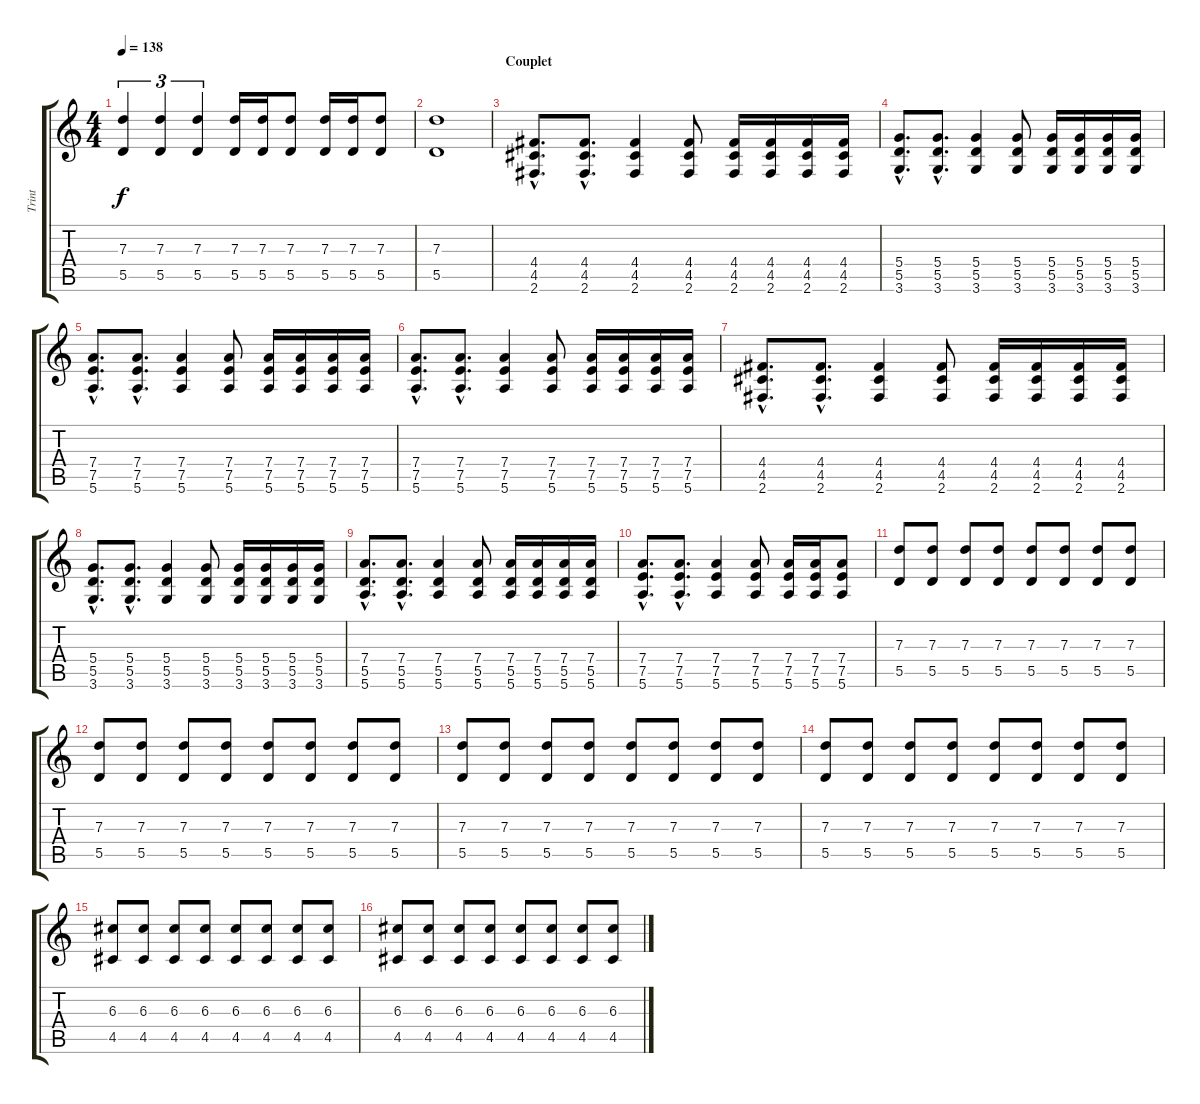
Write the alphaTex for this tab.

\track ("Trint" "Trint") {instrument overdrivenguitar}
\staff {score tabs}
\tuning (E4 B3 G3 D3 A2 E2) {hide}
\ts (4 4)
\tempo 138
\clef g2
\ks c
(7.3 5.5).4{tu (3 2) dy f} (7.3 5.5).4{tu (3 2)} (7.3 5.5).4{tu (3 2)} (7.3 5.5).16 (7.3 5.5).16 (7.3 5.5).8 (7.3 5.5).16 (7.3 5.5).16 (7.3 5.5).8 |
(7.3 5.5).1 |
\section ("" "Couplet")
(4.4{hac} 4.5{hac} 2.6{hac}).8{d} (4.4{hac} 4.5{hac} 2.6{hac}).8{d} (4.4 4.5 2.6).4 (4.4 4.5 2.6).8 (4.4 4.5 2.6).16 (4.4 4.5 2.6).16 (4.4 4.5 2.6).16 (4.4 4.5 2.6).16 |
(5.4{hac} 5.5{hac} 3.6{hac}).8{d} (5.4{hac} 5.5{hac} 3.6{hac}).8{d} (5.4 5.5 3.6).4 (5.4 5.5 3.6).8 (5.4 5.5 3.6).16 (5.4 5.5 3.6).16 (5.4 5.5 3.6).16 (5.4 5.5 3.6).16 |
(7.4{hac} 7.5{hac} 5.6{hac}).8{d} (7.4{hac} 7.5{hac} 5.6{hac}).8{d} (7.4 7.5 5.6).4 (7.4 7.5 5.6).8 (7.4 7.5 5.6).16 (7.4 7.5 5.6).16 (7.4 7.5 5.6).16 (7.4 7.5 5.6).16 |
(7.4{hac} 7.5{hac} 5.6{hac}).8{d} (7.4{hac} 7.5{hac} 5.6{hac}).8{d} (7.4 7.5 5.6).4 (7.4 7.5 5.6).8 (7.4 7.5 5.6).16 (7.4 7.5 5.6).16 (7.4 7.5 5.6).16 (7.4 7.5 5.6).16 |
(4.4{hac} 4.5{hac} 2.6{hac}).8{d} (4.4{hac} 4.5{hac} 2.6{hac}).8{d} (4.4 4.5 2.6).4 (4.4 4.5 2.6).8 (4.4 4.5 2.6).16 (4.4 4.5 2.6).16 (4.4 4.5 2.6).16 (4.4 4.5 2.6).16 |
(5.4{hac} 5.5{hac} 3.6{hac}).8{d} (5.4{hac} 5.5{hac} 3.6{hac}).8{d} (5.4 5.5 3.6).4 (5.4 5.5 3.6).8 (5.4 5.5 3.6).16 (5.4 5.5 3.6).16 (5.4 5.5 3.6).16 (5.4 5.5 3.6).16 |
(7.4{hac} 5.5{hac} 5.6{hac}).8{d} (7.4{hac} 5.5{hac} 5.6{hac}).8{d} (7.4 5.5 5.6).4 (7.4 5.5 5.6).8 (7.4 5.5 5.6).16 (7.4 5.5 5.6).16 (7.4 5.5 5.6).16 (7.4 5.5 5.6).16 |
(7.4{hac} 7.5{hac} 5.6{hac}).8{d} (7.4{hac} 7.5{hac} 5.6{hac}).8{d} (7.4 7.5 5.6).4 (7.4 7.5 5.6).8 (7.4 7.5 5.6).16 (7.4 7.5 5.6).16 (7.4 7.5 5.6).8 |
(7.3 5.5).8 (7.3 5.5).8 (7.3 5.5).8 (7.3 5.5).8 (7.3 5.5).8 (7.3 5.5).8 (7.3 5.5).8 (7.3 5.5).8 |
(7.3 5.5).8 (7.3 5.5).8 (7.3 5.5).8 (7.3 5.5).8 (7.3 5.5).8 (7.3 5.5).8 (7.3 5.5).8 (7.3 5.5).8 |
(7.3 5.5).8 (7.3 5.5).8 (7.3 5.5).8 (7.3 5.5).8 (7.3 5.5).8 (7.3 5.5).8 (7.3 5.5).8 (7.3 5.5).8 |
(7.3 5.5).8 (7.3 5.5).8 (7.3 5.5).8 (7.3 5.5).8 (7.3 5.5).8 (7.3 5.5).8 (7.3 5.5).8 (7.3 5.5).8 |
(6.3 4.5).8 (6.3 4.5).8 (6.3 4.5).8 (6.3 4.5).8 (6.3 4.5).8 (6.3 4.5).8 (6.3 4.5).8 (6.3 4.5).8 |
(6.3 4.5).8 (6.3 4.5).8 (6.3 4.5).8 (6.3 4.5).8 (6.3 4.5).8 (6.3 4.5).8 (6.3 4.5).8 (6.3 4.5).8
